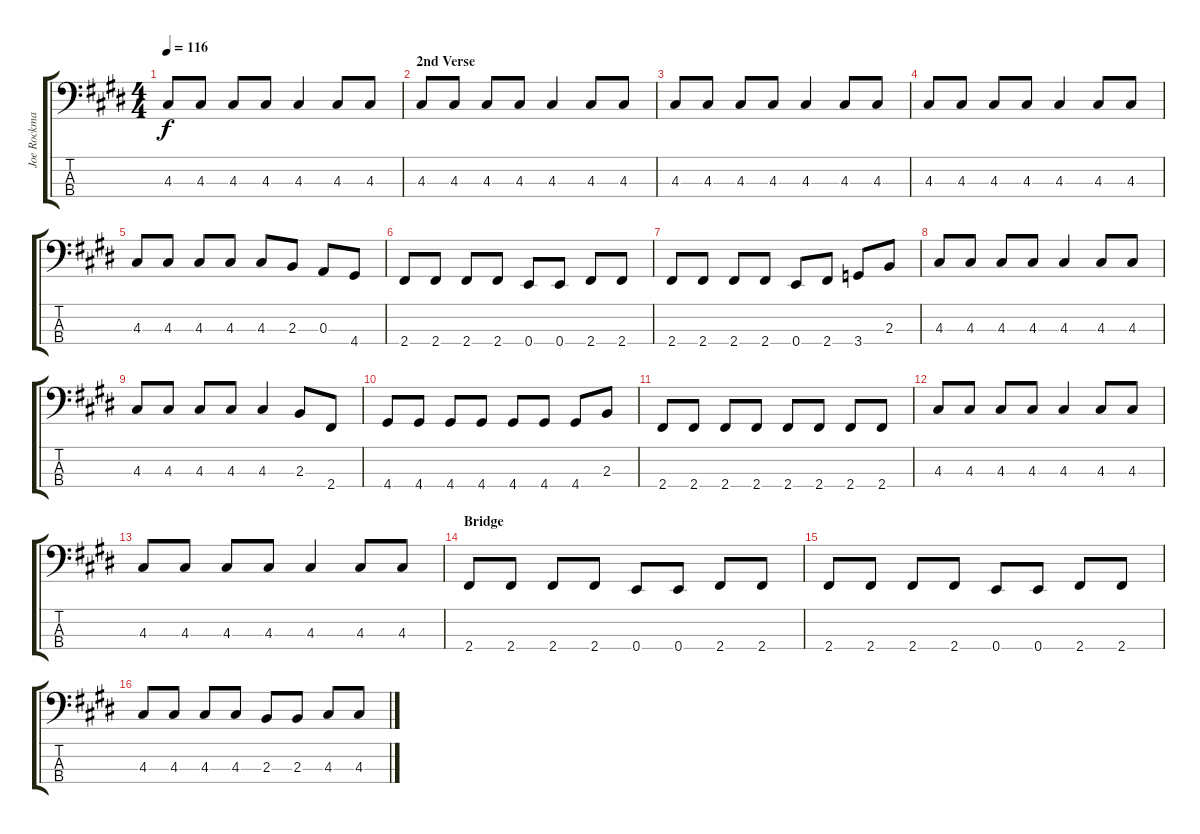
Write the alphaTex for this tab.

\track ("Joe Rockman" "Joe Rockma") {instrument electricbassfinger}
\staff {score tabs}
\tuning (G2 D2 A1 E1) {hide}
\ts (4 4)
\tempo 116
\clef f4
\ks e
4.3.8{dy f} 4.3.8 4.3.8 4.3.8 4.3.4 4.3.8 4.3.8 |
\section ("" "2nd Verse")
4.3.8 4.3.8 4.3.8 4.3.8 4.3.4 4.3.8 4.3.8 |
4.3.8 4.3.8 4.3.8 4.3.8 4.3.4 4.3.8 4.3.8 |
4.3.8 4.3.8 4.3.8 4.3.8 4.3.4 4.3.8 4.3.8 |
4.3.8 4.3.8 4.3.8 4.3.8 4.3.8 2.3.8 0.3.8 4.4.8 |
2.4.8 2.4.8 2.4.8 2.4.8 0.4.8 0.4.8 2.4.8 2.4.8 |
2.4.8 2.4.8 2.4.8 2.4.8 0.4.8 2.4.8 3.4.8 2.3.8 |
4.3.8 4.3.8 4.3.8 4.3.8 4.3.4 4.3.8 4.3.8 |
4.3.8 4.3.8 4.3.8 4.3.8 4.3.4 2.3.8 2.4.8 |
4.4.8 4.4.8 4.4.8 4.4.8 4.4.8 4.4.8 4.4.8 2.3.8 |
2.4.8 2.4.8 2.4.8 2.4.8 2.4.8 2.4.8 2.4.8 2.4.8 |
4.3.8 4.3.8 4.3.8 4.3.8 4.3.4 4.3.8 4.3.8 |
4.3.8 4.3.8 4.3.8 4.3.8 4.3.4 4.3.8 4.3.8 |
\section ("" "Bridge")
2.4.8 2.4.8 2.4.8 2.4.8 0.4.8 0.4.8 2.4.8 2.4.8 |
2.4.8 2.4.8 2.4.8 2.4.8 0.4.8 0.4.8 2.4.8 2.4.8 |
4.3.8 4.3.8 4.3.8 4.3.8 2.3.8 2.3.8 4.3.8 4.3.8
